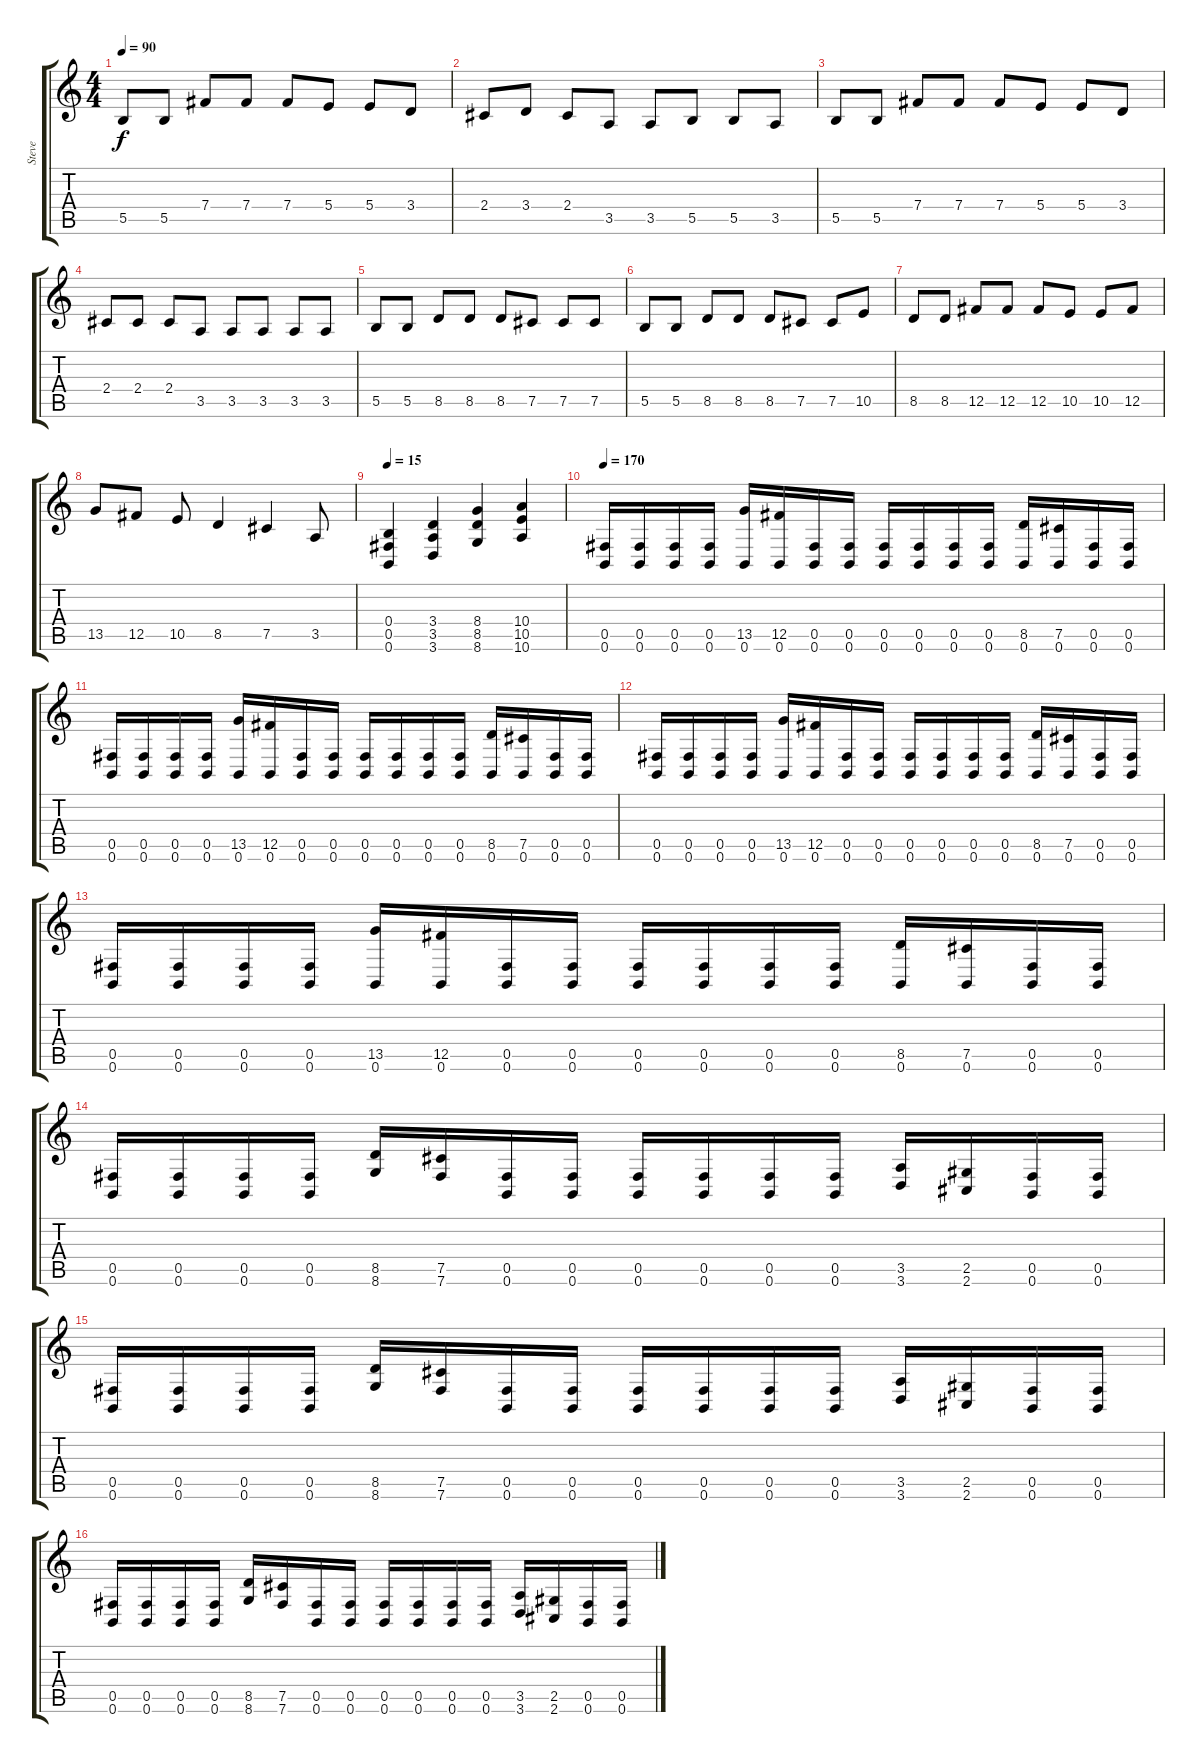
\track ("Steve" "Steve") {instrument distortionguitar}
\staff {score tabs}
\tuning (Db4 Ab3 E3 B2 Gb2 B1) {hide}
\ts (4 4)
\tempo 90
\clef g2
\ks c
5.5.8{dy f} 5.5.8 7.4.8 7.4.8 7.4.8 5.4.8 5.4.8 3.4.8 |
2.4.8 3.4.8 2.4.8 3.5.8 3.5.8 5.5.8 5.5.8 3.5.8 |
5.5.8 5.5.8 7.4.8 7.4.8 7.4.8 5.4.8 5.4.8 3.4.8 |
2.4.8 2.4.8 2.4.8 3.5.8 3.5.8 3.5.8 3.5.8 3.5.8 |
5.5.8 5.5.8 8.5.8 8.5.8 8.5.8 7.5.8 7.5.8 7.5.8 |
5.5.8 5.5.8 8.5.8 8.5.8 8.5.8 7.5.8 7.5.8 10.5.8 |
8.5.8 8.5.8 12.5.8 12.5.8 12.5.8 10.5.8 10.5.8 12.5.8 |
13.5.8 12.5.8 10.5.8 8.5.4 7.5.4 3.5.8 |
\tempo 15
(0.4 0.5 0.6).4{instrument distortionguitar} (3.4 3.5 3.6).4 (8.4 8.5 8.6).4 (10.4 10.5 10.6).4 |
\tempo 170
(0.5 0.6).16 (0.5 0.6).16 (0.5 0.6).16 (0.5 0.6).16 (13.5 0.6).16 (12.5 0.6).16 (0.5 0.6).16 (0.5 0.6).16 (0.5 0.6).16 (0.5 0.6).16 (0.5 0.6).16 (0.5 0.6).16 (8.5 0.6).16 (7.5 0.6).16 (0.5 0.6).16 (0.5 0.6).16 |
(0.5 0.6).16 (0.5 0.6).16 (0.5 0.6).16 (0.5 0.6).16 (13.5 0.6).16 (12.5 0.6).16 (0.5 0.6).16 (0.5 0.6).16 (0.5 0.6).16 (0.5 0.6).16 (0.5 0.6).16 (0.5 0.6).16 (8.5 0.6).16 (7.5 0.6).16 (0.5 0.6).16 (0.5 0.6).16 |
(0.5 0.6).16 (0.5 0.6).16 (0.5 0.6).16 (0.5 0.6).16 (13.5 0.6).16 (12.5 0.6).16 (0.5 0.6).16 (0.5 0.6).16 (0.5 0.6).16 (0.5 0.6).16 (0.5 0.6).16 (0.5 0.6).16 (8.5 0.6).16 (7.5 0.6).16 (0.5 0.6).16 (0.5 0.6).16 |
(0.5 0.6).16 (0.5 0.6).16 (0.5 0.6).16 (0.5 0.6).16 (13.5 0.6).16 (12.5 0.6).16 (0.5 0.6).16 (0.5 0.6).16 (0.5 0.6).16 (0.5 0.6).16 (0.5 0.6).16 (0.5 0.6).16 (8.5 0.6).16 (7.5 0.6).16 (0.5 0.6).16 (0.5 0.6).16 |
(0.5 0.6).16 (0.5 0.6).16 (0.5 0.6).16 (0.5 0.6).16 (8.5 8.6).16 (7.5 7.6).16 (0.5 0.6).16 (0.5 0.6).16 (0.5 0.6).16 (0.5 0.6).16 (0.5 0.6).16 (0.5 0.6).16 (3.5 3.6).16 (2.5 2.6).16 (0.5 0.6).16 (0.5 0.6).16 |
(0.5 0.6).16 (0.5 0.6).16 (0.5 0.6).16 (0.5 0.6).16 (8.5 8.6).16 (7.5 7.6).16 (0.5 0.6).16 (0.5 0.6).16 (0.5 0.6).16 (0.5 0.6).16 (0.5 0.6).16 (0.5 0.6).16 (3.5 3.6).16 (2.5 2.6).16 (0.5 0.6).16 (0.5 0.6).16 |
(0.5 0.6).16 (0.5 0.6).16 (0.5 0.6).16 (0.5 0.6).16 (8.5 8.6).16 (7.5 7.6).16 (0.5 0.6).16 (0.5 0.6).16 (0.5 0.6).16 (0.5 0.6).16 (0.5 0.6).16 (0.5 0.6).16 (3.5 3.6).16 (2.5 2.6).16 (0.5 0.6).16 (0.5 0.6).16
